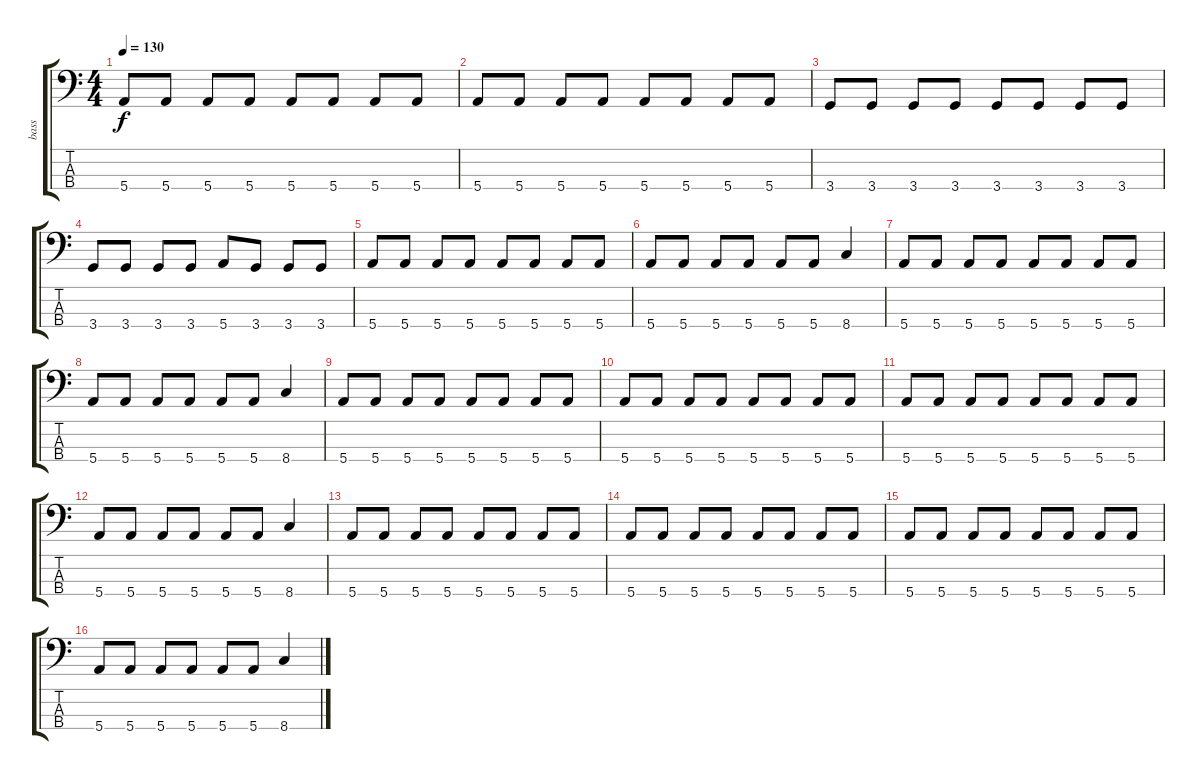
\track ("bass" "bass") {instrument electricbassfinger}
\staff {score tabs}
\tuning (G2 D2 A1 E1) {hide}
\ts (4 4)
\tempo 130
\clef f4
\ks c
5.4.8{dy f} 5.4.8 5.4.8 5.4.8 5.4.8 5.4.8 5.4.8 5.4.8 |
5.4.8 5.4.8 5.4.8 5.4.8 5.4.8 5.4.8 5.4.8 5.4.8 |
3.4.8 3.4.8 3.4.8 3.4.8 3.4.8 3.4.8 3.4.8 3.4.8 |
3.4.8 3.4.8 3.4.8 3.4.8 5.4.8 3.4.8 3.4.8 3.4.8 |
5.4.8 5.4.8 5.4.8 5.4.8 5.4.8 5.4.8 5.4.8 5.4.8 |
5.4.8 5.4.8 5.4.8 5.4.8 5.4.8 5.4.8 8.4.4 |
5.4.8 5.4.8 5.4.8 5.4.8 5.4.8 5.4.8 5.4.8 5.4.8 |
5.4.8 5.4.8 5.4.8 5.4.8 5.4.8 5.4.8 8.4.4 |
5.4.8 5.4.8 5.4.8 5.4.8 5.4.8 5.4.8 5.4.8 5.4.8 |
5.4.8 5.4.8 5.4.8 5.4.8 5.4.8 5.4.8 5.4.8 5.4.8 |
5.4.8 5.4.8 5.4.8 5.4.8 5.4.8 5.4.8 5.4.8 5.4.8 |
5.4.8 5.4.8 5.4.8 5.4.8 5.4.8 5.4.8 8.4.4 |
5.4.8 5.4.8 5.4.8 5.4.8 5.4.8 5.4.8 5.4.8 5.4.8 |
5.4.8 5.4.8 5.4.8 5.4.8 5.4.8 5.4.8 5.4.8 5.4.8 |
5.4.8 5.4.8 5.4.8 5.4.8 5.4.8 5.4.8 5.4.8 5.4.8 |
5.4.8 5.4.8 5.4.8 5.4.8 5.4.8 5.4.8 8.4.4
